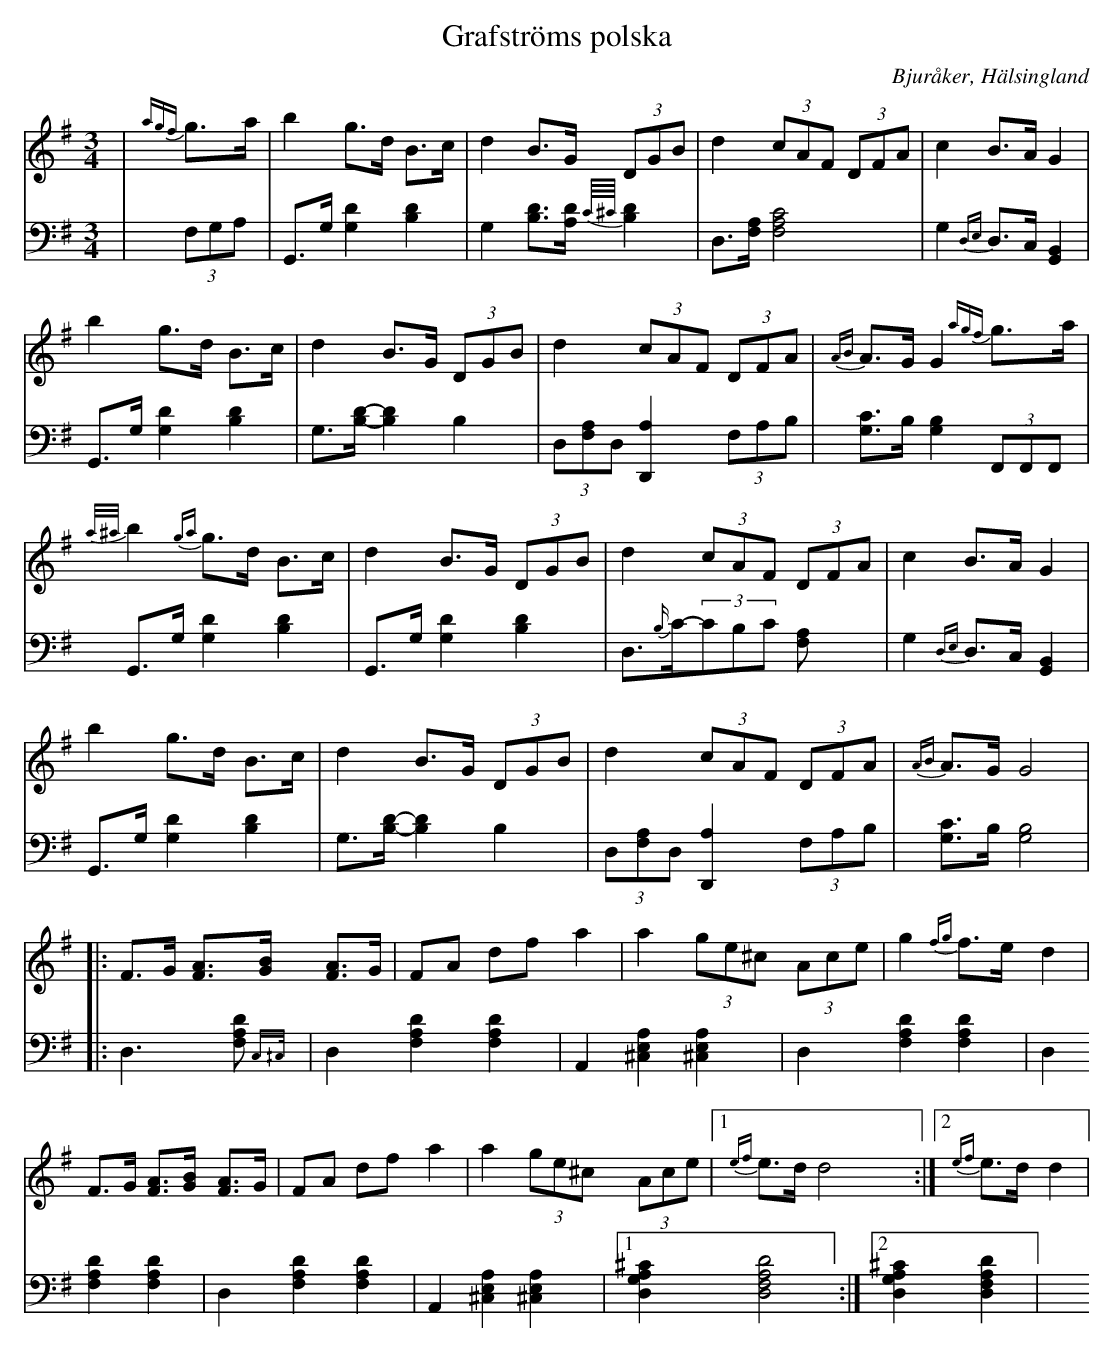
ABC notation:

X:1
T: Grafströms polska
O: Bjuråker, Hälsingland
M: 3/4
L: 1/8
K: G
V:1
V:2
V: 1
|{agf}g>a|b2 g>d B>c|d2 B>G (3DGB|d2 (3cAF (3DFA|c2 B>A G2|
b2 g>d B>c|d2 B>G (3DGB|d2 (3cAF (3DFA|{AB}A>G G2 {agf}g>a|
{a/^a/}b2 {ga}g>d B>c|d2 B>G (3DGB|d2 (3cAF (3DFA|c2 B>A G2|
b2 g>d B>c|d2 B>G (3DGB|d2 (3cAF (3DFA|{AB}A>G G4|
|:F>G [FA]>[GB] [FA]>G |FA df a2 |a2 (3ge^c (3Ace |g2 {fg}f>e d2 |
F>G [FA]>[GB] [FA]>G |FA df a2 |a2 (3ge^c (3Ace |1 {ef}e>d d4:|2 {ef}e>d d2|
V:2 clef=bass
|(3F,G,A, | G,,>G, [G,2D2] [B,2D2]|G,2 [B,D]>[A,D] {C//^C//}[B,D]2|D,>[F,A,] [F,4A,4C4]| G,2 {D,E,}D,>C, [G,,2B,,2]|
 G,,>G, [G,2D2] [B,2D2]|G,>[B,D]-[B,2D2] B,2|(3D,[F,A,]D, [D,,2A,2] (3F,A,B,| [G,C]>B, [G,2B,2](3F,,F,,F,,|
G,,>G, [G,2D2] [B,2D2]|G,,>G, [G,2D2] [B,2D2]|D,>{B,/}C-(3CB,C [F,2A,]| G,2 {D,E,}D,>C, [G,,2B,,2]|
 G,,>G, [G,2D2] [B,2D2]|G,>[B,D]-[B,2D2] B,2|(3D,[F,A,]D, [D,,2A,2] (3F,A,B,| [G,C]>B, [G,4B,4]|
|:D,2>[F,2A,2D2] {C,^/C,/}|D,2 [F,2A,2D2] [F,2A,2D2]| A,,2 [^C,2E,2A,2] [^C,2E,2A,2]|D,2 [F,2A,2D2] [F,2A,2D2] |
D,2 [F,2A,2D2] [F,2A,2D2] | D,2 [F,2A,2D2] [F,2A,2D2] | A,,2 [^C,2E,2A,2] [^C,2E,2A,2]|1 [D,2G,2A,2^C2] [D,4F,4A,4D4]:|2 [D,2G,2A,2^C2] [D,2F,2A,2D2]|
